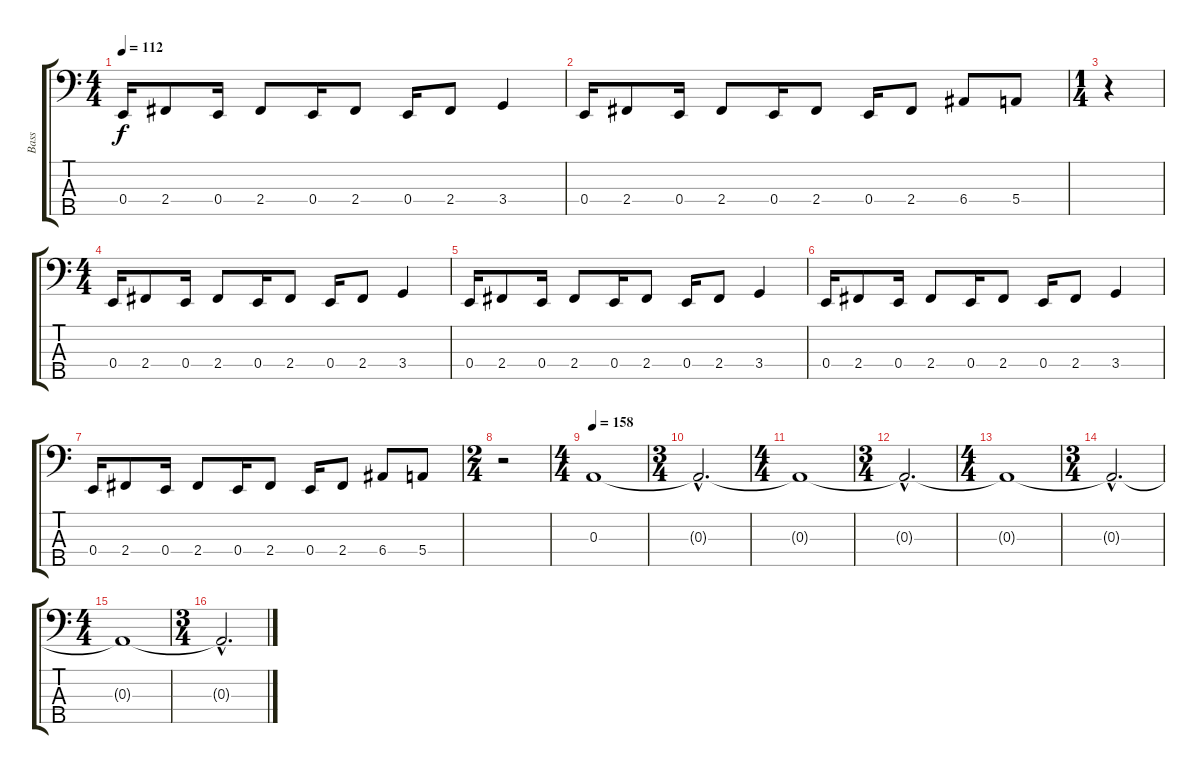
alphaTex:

\track ("Bass" "Bass") {instrument electricbassfinger}
\staff {score tabs}
\tuning (G2 D2 A1 E1 B0) {hide}
\ts (4 4)
\tempo 112
\clef f4
\ks c
0.4.16{dy f} 2.4.8 0.4.16 2.4.8 0.4.16 2.4.8 0.4.16 2.4.8 3.4.4 |
0.4.16 2.4.8 0.4.16 2.4.8 0.4.16 2.4.8 0.4.16 2.4.8 6.4.8 5.4.8 |
\ts (1 4)
r.4 |
\ts (4 4)
0.4.16 2.4.8 0.4.16 2.4.8 0.4.16 2.4.8 0.4.16 2.4.8 3.4.4 |
0.4.16 2.4.8 0.4.16 2.4.8 0.4.16 2.4.8 0.4.16 2.4.8 3.4.4 |
0.4.16 2.4.8 0.4.16 2.4.8 0.4.16 2.4.8 0.4.16 2.4.8 3.4.4 |
0.4.16 2.4.8 0.4.16 2.4.8 0.4.16 2.4.8 0.4.16 2.4.8 6.4.8 5.4.8 |
\ts (2 4)
r.2 |
\ts (4 4)
\tempo 158
0.3.1 |
\ts (3 4)
0.3{hac t}.2{d} |
\ts (4 4)
0.3{t}.1 |
\ts (3 4)
0.3{hac t}.2{d} |
\ts (4 4)
0.3{t}.1 |
\ts (3 4)
0.3{hac t}.2{d} |
\ts (4 4)
0.3{t}.1 |
\ts (3 4)
0.3{hac t}.2{d}
